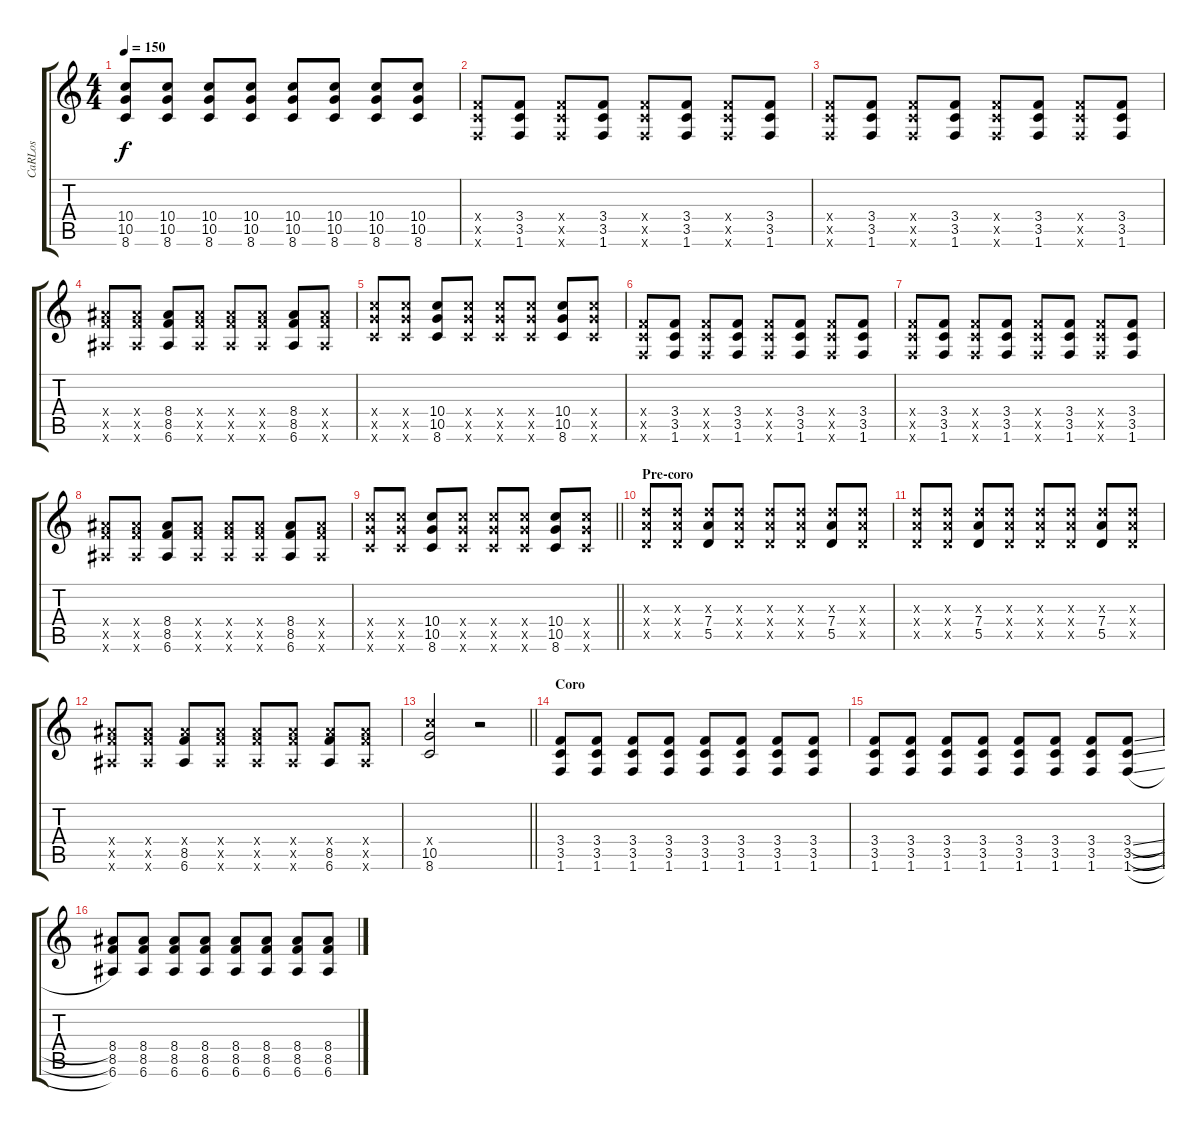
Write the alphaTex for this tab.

\track ("CaRLos" "CaRLos") {instrument overdrivenguitar}
\staff {score tabs}
\tuning (E4 B3 G3 D3 A2 E2) {hide}
\ts (4 4)
\tempo 150
\clef g2
\ks c
(10.4 10.5 8.6).8{dy f} (10.4 10.5 8.6).8 (10.4 10.5 8.6).8 (10.4 10.5 8.6).8 (10.4 10.5 8.6).8 (10.4 10.5 8.6).8 (10.4 10.5 8.6).8 (10.4 10.5 8.6).8 |
(3.4{x} 3.5{x} 1.6{x}).8 (3.4 3.5 1.6).8 (3.4{x} 3.5{x} 1.6{x}).8 (3.4 3.5 1.6).8 (3.4{x} 3.5{x} 1.6{x}).8 (3.4 3.5 1.6).8 (3.4{x} 3.5{x} 1.6{x}).8 (3.4 3.5 1.6).8 |
(3.4{x} 3.5{x} 1.6{x}).8 (3.4 3.5 1.6).8 (3.4{x} 3.5{x} 1.6{x}).8 (3.4 3.5 1.6).8 (3.4{x} 3.5{x} 1.6{x}).8 (3.4 3.5 1.6).8 (3.4{x} 3.5{x} 1.6{x}).8 (3.4 3.5 1.6).8 |
(8.4{x} 8.5{x} 6.6{x}).8 (8.4{x} 8.5{x} 6.6{x}).8 (8.4 8.5 6.6).8 (8.4{x} 8.5{x} 6.6{x}).8 (8.4{x} 8.5{x} 6.6{x}).8 (8.4{x} 8.5{x} 6.6{x}).8 (8.4 8.5 6.6).8 (8.4{x} 8.5{x} 6.6{x}).8 |
(10.4{x} 10.5{x} 8.6{x}).8 (10.4{x} 10.5{x} 8.6{x}).8 (10.4 10.5 8.6).8 (10.4{x} 10.5{x} 8.6{x}).8 (10.4{x} 10.5{x} 8.6{x}).8 (10.4{x} 10.5{x} 8.6{x}).8 (10.4 10.5 8.6).8 (10.4{x} 10.5{x} 8.6{x}).8 |
(3.4{x} 3.5{x} 1.6{x}).8 (3.4 3.5 1.6).8 (3.4{x} 3.5{x} 1.6{x}).8 (3.4 3.5 1.6).8 (3.4{x} 3.5{x} 1.6{x}).8 (3.4 3.5 1.6).8 (3.4{x} 3.5{x} 1.6{x}).8 (3.4 3.5 1.6).8 |
(3.4{x} 3.5{x} 1.6{x}).8 (3.4 3.5 1.6).8 (3.4{x} 3.5{x} 1.6{x}).8 (3.4 3.5 1.6).8 (3.4{x} 3.5{x} 1.6{x}).8 (3.4 3.5 1.6).8 (3.4{x} 3.5{x} 1.6{x}).8 (3.4 3.5 1.6).8 |
(8.4{x} 8.5{x} 6.6{x}).8 (8.4{x} 8.5{x} 6.6{x}).8 (8.4 8.5 6.6).8 (8.4{x} 8.5{x} 6.6{x}).8 (8.4{x} 8.5{x} 6.6{x}).8 (8.4{x} 8.5{x} 6.6{x}).8 (8.4 8.5 6.6).8 (8.4{x} 8.5{x} 6.6{x}).8 |
\barLineRight lightlight
(10.4{x} 10.5{x} 8.6{x}).8 (10.4{x} 10.5{x} 8.6{x}).8 (10.4 10.5 8.6).8 (10.4{x} 10.5{x} 8.6{x}).8 (10.4{x} 10.5{x} 8.6{x}).8 (10.4{x} 10.5{x} 8.6{x}).8 (10.4 10.5 8.6).8 (10.4{x} 10.5{x} 8.6{x}).8 |
\section ("" "Pre-coro")
(7.3{x} 7.4{x} 5.5{x}).8 (7.3{x} 7.4{x} 5.5{x}).8 (7.3{x} 7.4 5.5).8 (7.3{x} 7.4{x} 5.5{x}).8 (7.3{x} 7.4{x} 5.5{x}).8 (7.3{x} 7.4{x} 5.5{x}).8 (7.3{x} 7.4 5.5).8 (7.3{x} 7.4{x} 5.5{x}).8 |
(7.3{x} 7.4{x} 5.5{x}).8 (7.3{x} 7.4{x} 5.5{x}).8 (7.3{x} 7.4 5.5).8 (7.3{x} 7.4{x} 5.5{x}).8 (7.3{x} 7.4{x} 5.5{x}).8 (7.3{x} 7.4{x} 5.5{x}).8 (7.3{x} 7.4 5.5).8 (7.3{x} 7.4{x} 5.5{x}).8 |
(8.4{x} 8.5{x} 6.6{x}).8 (8.4{x} 8.5{x} 6.6{x}).8 (8.4{x} 8.5 6.6).8 (8.4{x} 8.5{x} 6.6{x}).8 (8.4{x} 8.5{x} 6.6{x}).8 (8.4{x} 8.5{x} 6.6{x}).8 (8.4{x} 8.5 6.6).8 (8.4{x} 8.5{x} 6.6{x}).8 |
\barLineRight lightlight
(10.4{x} 10.5 8.6).2 r.2 |
\section ("" "Coro")
(3.4 3.5 1.6).8 (3.4 3.5 1.6).8 (3.4 3.5 1.6).8 (3.4 3.5 1.6).8 (3.4 3.5 1.6).8 (3.4 3.5 1.6).8 (3.4 3.5 1.6).8 (3.4 3.5 1.6).8 |
(3.4 3.5 1.6).8 (3.4 3.5 1.6).8 (3.4 3.5 1.6).8 (3.4 3.5 1.6).8 (3.4 3.5 1.6).8 (3.4 3.5 1.6).8 (3.4 3.5 1.6).8 (3.4{sl} 3.5{sl} 1.6{sl}).8 |
(8.4 8.5 6.6).8 (8.4 8.5 6.6).8 (8.4 8.5 6.6).8 (8.4 8.5 6.6).8 (8.4 8.5 6.6).8 (8.4 8.5 6.6).8 (8.4 8.5 6.6).8 (8.4 8.5 6.6).8
